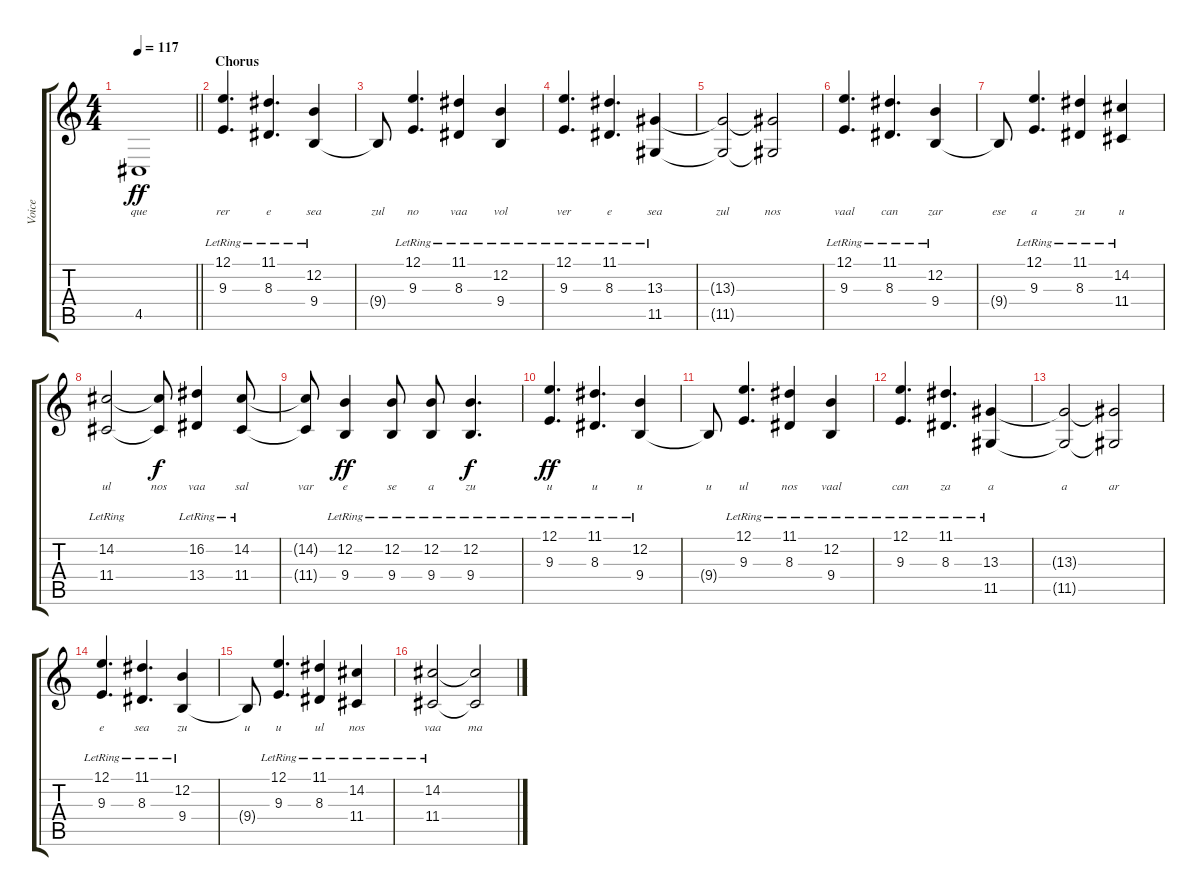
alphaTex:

\track ("Voice" "Voice") {instrument acousticgrandpiano}
\staff {score tabs}
\tuning (E4 B3 G3 D3 A2 E2) {hide}
\ts (4 4)
\tempo 117
\clef g2
\barLineRight lightlight
\ks c
4.5{t}.1{lyrics (0 "que") lyrics (1 "") lyrics (2 "") lyrics (3 "") lyrics (4 "") dy ff} |
\section ("" "Chorus")
(12.1{lr} 9.3{lr}).4{d lyrics (0 "rer") lyrics (1 "") lyrics (2 "") lyrics (3 "") lyrics (4 "")} (11.1{lr} 8.3{lr}).4{d lyrics (0 "e") lyrics (1 "") lyrics (2 "") lyrics (3 "") lyrics (4 "")} (12.2{lr} 9.4{lr}).4{lyrics (0 "sea") lyrics (1 "") lyrics (2 "") lyrics (3 "") lyrics (4 "")} |
9.4{t}.8{lyrics (0 "zul") lyrics (1 "") lyrics (2 "") lyrics (3 "") lyrics (4 "")} (12.1{lr} 9.3{lr}).4{d lyrics (0 "no") lyrics (1 "") lyrics (2 "") lyrics (3 "") lyrics (4 "")} (11.1{lr} 8.3{lr}).4{lyrics (0 "vaa") lyrics (1 "") lyrics (2 "") lyrics (3 "") lyrics (4 "")} (12.2{lr} 9.4{lr}).4{lyrics (0 "vol") lyrics (1 "") lyrics (2 "") lyrics (3 "") lyrics (4 "")} |
(12.1{lr} 9.3{lr}).4{d lyrics (0 "ver") lyrics (1 "") lyrics (2 "") lyrics (3 "") lyrics (4 "")} (11.1{lr} 8.3{lr}).4{d lyrics (0 "e") lyrics (1 "") lyrics (2 "") lyrics (3 "") lyrics (4 "")} (13.3{lr} 11.5{lr}).4{lyrics (0 "sea") lyrics (1 "") lyrics (2 "") lyrics (3 "") lyrics (4 "")} |
(13.3{t} 11.5{t}).2{lyrics (0 "zul") lyrics (1 "") lyrics (2 "") lyrics (3 "") lyrics (4 "")} (13.3{t} 11.5{t}).2{lyrics (0 "nos") lyrics (1 "") lyrics (2 "") lyrics (3 "") lyrics (4 "")} |
(12.1{lr} 9.3{lr}).4{d lyrics (0 "vaal") lyrics (1 "") lyrics (2 "") lyrics (3 "") lyrics (4 "")} (11.1{lr} 8.3{lr}).4{d lyrics (0 "can") lyrics (1 "") lyrics (2 "") lyrics (3 "") lyrics (4 "")} (12.2{lr} 9.4{lr}).4{lyrics (0 "zar") lyrics (1 "") lyrics (2 "") lyrics (3 "") lyrics (4 "")} |
9.4{t}.8{lyrics (0 "ese") lyrics (1 "") lyrics (2 "") lyrics (3 "") lyrics (4 "")} (12.1{lr} 9.3{lr}).4{d lyrics (0 "a") lyrics (1 "") lyrics (2 "") lyrics (3 "") lyrics (4 "")} (11.1{lr} 8.3{lr}).4{lyrics (0 "zu") lyrics (1 "") lyrics (2 "") lyrics (3 "") lyrics (4 "")} (14.2{lr} 11.4{lr}).4{lyrics (0 "u") lyrics (1 "") lyrics (2 "") lyrics (3 "") lyrics (4 "")} |
(14.2{lr} 11.4{lr}).2{lyrics (0 "ul") lyrics (1 "") lyrics (2 "") lyrics (3 "") lyrics (4 "")} (14.2{t} 11.4{t}).8{lyrics (0 "nos") lyrics (1 "") lyrics (2 "") lyrics (3 "") lyrics (4 "") dy f} (16.2{lr} 13.4{lr}).4{lyrics (0 "vaa") lyrics (1 "") lyrics (2 "") lyrics (3 "") lyrics (4 "")} (14.2{lr} 11.4{lr}).8{lyrics (0 "sal") lyrics (1 "") lyrics (2 "") lyrics (3 "") lyrics (4 "")} |
(14.2{t} 11.4{t}).8{lyrics (0 "var") lyrics (1 "") lyrics (2 "") lyrics (3 "") lyrics (4 "")} (12.2{lr} 9.4{lr}).4{lyrics (0 "e") lyrics (1 "") lyrics (2 "") lyrics (3 "") lyrics (4 "") dy ff} (12.2{lr} 9.4{lr}).8{lyrics (0 "se") lyrics (1 "") lyrics (2 "") lyrics (3 "") lyrics (4 "")} (12.2{lr} 9.4{lr}).8{lyrics (0 "a") lyrics (1 "") lyrics (2 "") lyrics (3 "") lyrics (4 "")} (12.2{lr} 9.4{lr}).4{d lyrics (0 "zu") lyrics (1 "") lyrics (2 "") lyrics (3 "") lyrics (4 "") dy f} |
(12.1{lr} 9.3{lr}).4{d lyrics (0 "u") lyrics (1 "") lyrics (2 "") lyrics (3 "") lyrics (4 "") dy ff} (11.1{lr} 8.3{lr}).4{d lyrics (0 "u") lyrics (1 "") lyrics (2 "") lyrics (3 "") lyrics (4 "")} (12.2{lr} 9.4{lr}).4{lyrics (0 "u") lyrics (1 "") lyrics (2 "") lyrics (3 "") lyrics (4 "")} |
9.4{t}.8{lyrics (0 "u") lyrics (1 "") lyrics (2 "") lyrics (3 "") lyrics (4 "")} (12.1{lr} 9.3{lr}).4{d lyrics (0 "ul") lyrics (1 "") lyrics (2 "") lyrics (3 "") lyrics (4 "")} (11.1{lr} 8.3{lr}).4{lyrics (0 "nos") lyrics (1 "") lyrics (2 "") lyrics (3 "") lyrics (4 "")} (12.2{lr} 9.4{lr}).4{lyrics (0 "vaal") lyrics (1 "") lyrics (2 "") lyrics (3 "") lyrics (4 "")} |
(12.1{lr} 9.3{lr}).4{d lyrics (0 "can") lyrics (1 "") lyrics (2 "") lyrics (3 "") lyrics (4 "")} (11.1{lr} 8.3{lr}).4{d lyrics (0 "za") lyrics (1 "") lyrics (2 "") lyrics (3 "") lyrics (4 "")} (13.3{lr} 11.5{lr}).4{lyrics (0 "a") lyrics (1 "") lyrics (2 "") lyrics (3 "") lyrics (4 "")} |
(13.3{t} 11.5{t}).2{lyrics (0 "a") lyrics (1 "") lyrics (2 "") lyrics (3 "") lyrics (4 "")} (13.3{t} 11.5{t}).2{lyrics (0 "ar") lyrics (1 "") lyrics (2 "") lyrics (3 "") lyrics (4 "")} |
(12.1{lr} 9.3{lr}).4{d lyrics (0 "e") lyrics (1 "") lyrics (2 "") lyrics (3 "") lyrics (4 "")} (11.1{lr} 8.3{lr}).4{d lyrics (0 "sea") lyrics (1 "") lyrics (2 "") lyrics (3 "") lyrics (4 "")} (12.2{lr} 9.4{lr}).4{lyrics (0 "zu") lyrics (1 "") lyrics (2 "") lyrics (3 "") lyrics (4 "")} |
9.4{t}.8{lyrics (0 "u") lyrics (1 "") lyrics (2 "") lyrics (3 "") lyrics (4 "")} (12.1{lr} 9.3{lr}).4{d lyrics (0 "u") lyrics (1 "") lyrics (2 "") lyrics (3 "") lyrics (4 "")} (11.1{lr} 8.3{lr}).4{lyrics (0 "ul") lyrics (1 "") lyrics (2 "") lyrics (3 "") lyrics (4 "")} (14.2{lr} 11.4{lr}).4{lyrics (0 "nos") lyrics (1 "") lyrics (2 "") lyrics (3 "") lyrics (4 "")} |
(14.2{lr} 11.4{lr}).2{lyrics (0 "vaa") lyrics (1 "") lyrics (2 "") lyrics (3 "") lyrics (4 "")} (14.2{t} 11.4{t}).2{lyrics (0 "ma") lyrics (1 "") lyrics (2 "") lyrics (3 "") lyrics (4 "")}
